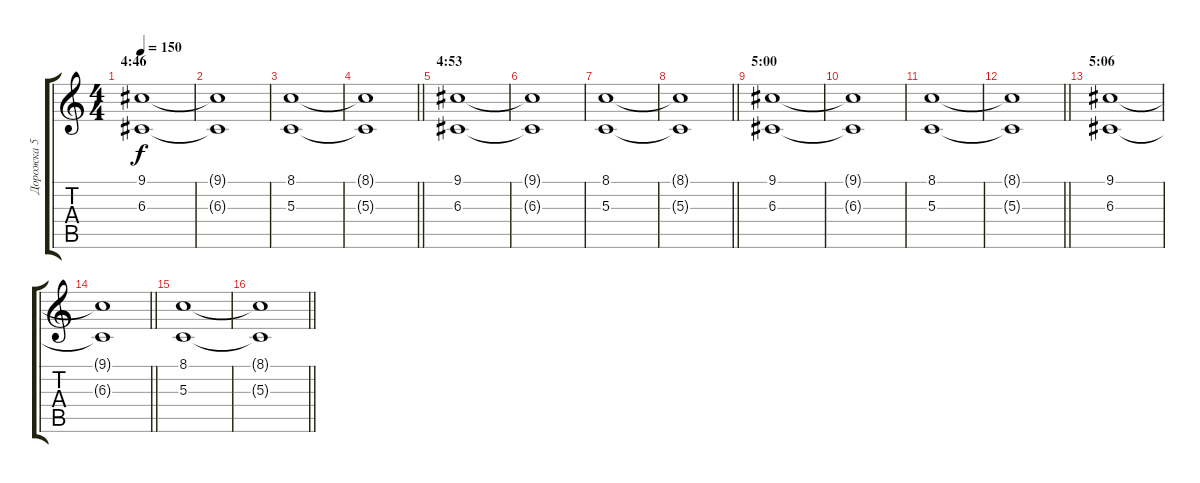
\track ("Дорожка 5" "Дорожка 5") {instrument stringensemble1}
\staff {score tabs}
\tuning (E4 B3 G3 D3 A2 E2) {hide}
\ts (4 4)
\section ("" "4:46")
\tempo 150
\clef g2
\ks c
(9.1 6.3).1{dy f} |
(9.1{t} 6.3{t}).1 |
(8.1 5.3).1 |
\barLineRight lightlight
(8.1{t} 5.3{t}).1 |
\section ("" "4:53")
(9.1 6.3).1 |
(9.1{t} 6.3{t}).1 |
(8.1 5.3).1 |
\barLineRight lightlight
(8.1{t} 5.3{t}).1 |
\section ("" "5:00")
(9.1 6.3).1 |
(9.1{t} 6.3{t}).1 |
(8.1 5.3).1 |
\barLineRight lightlight
(8.1{t} 5.3{t}).1 |
\section ("" "5:06")
(9.1 6.3).1 |
\barLineRight lightlight
(9.1{t} 6.3{t}).1 |
(8.1 5.3).1 |
\barLineRight lightlight
(8.1{t} 5.3{t}).1
